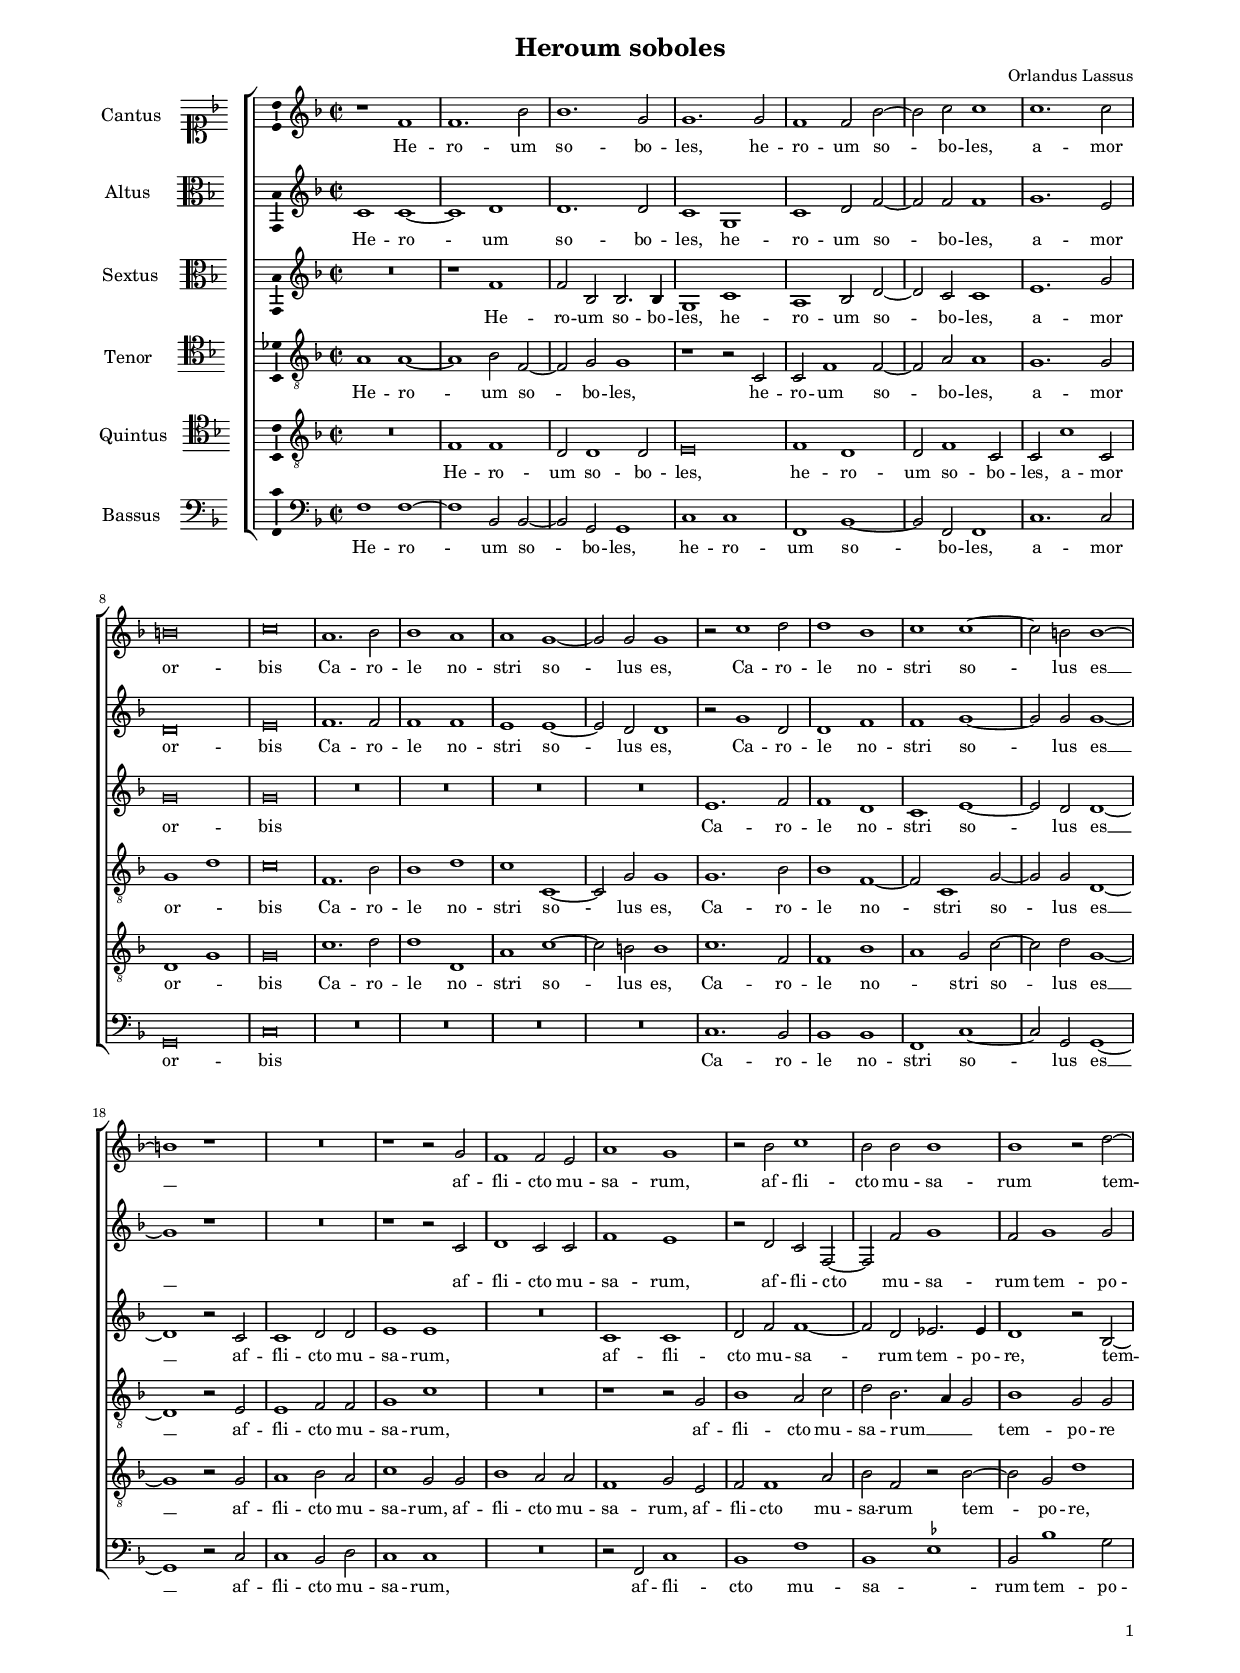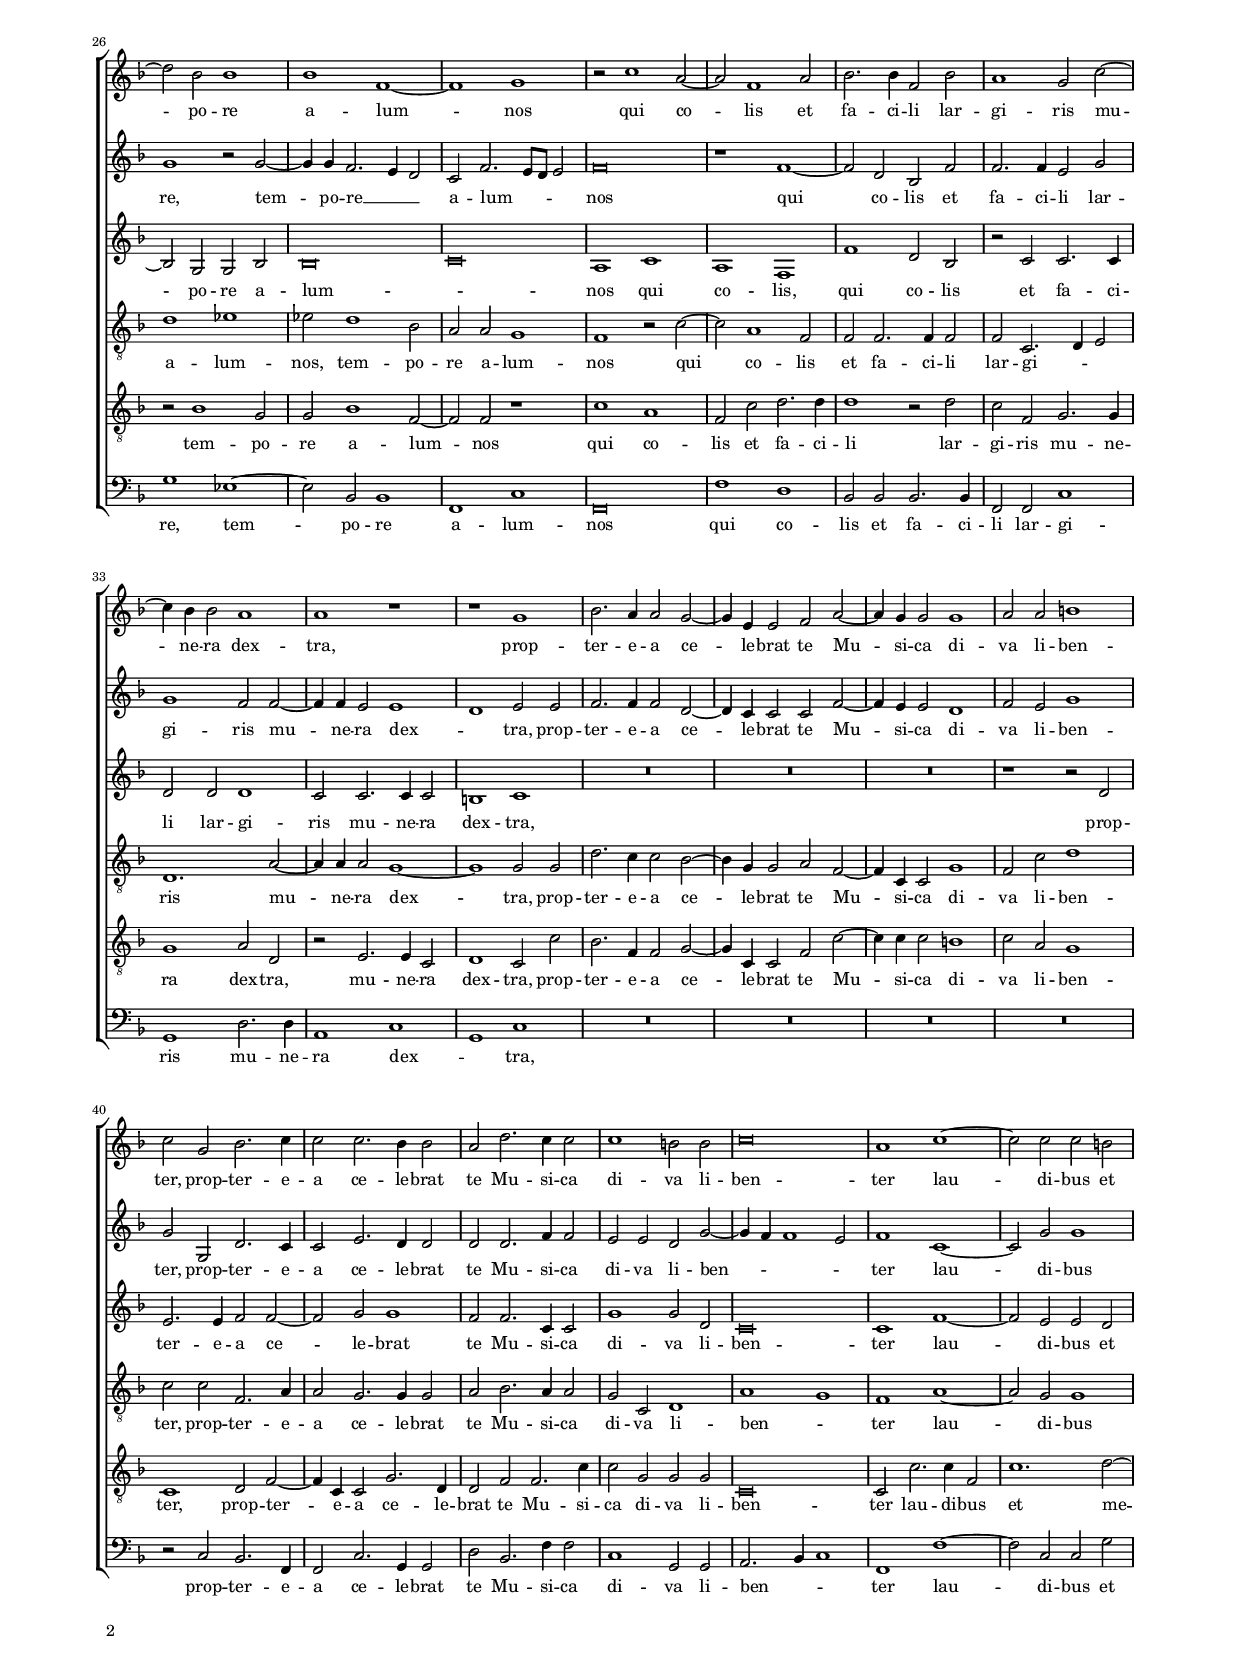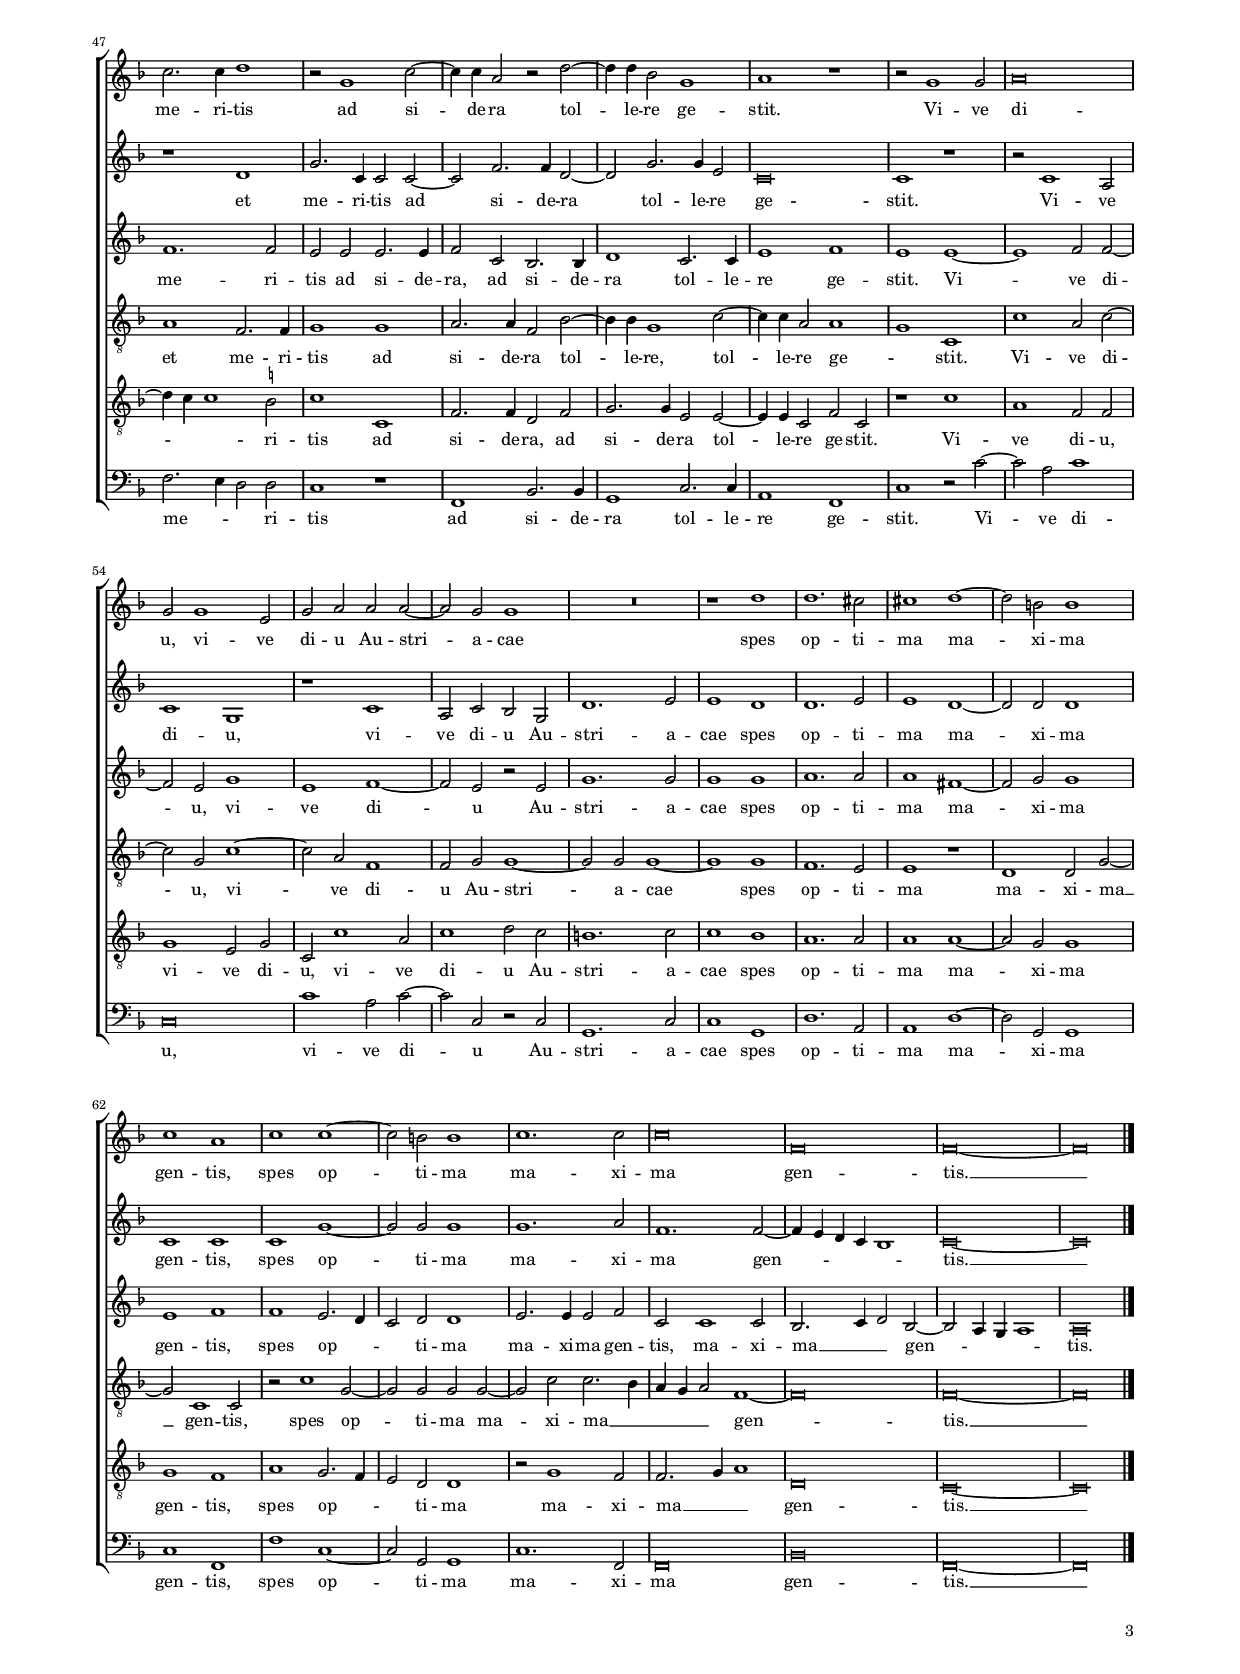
\header
{
  title="Heroum soboles"
  composer="Orlandus Lassus"
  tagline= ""
}

\version "2.22.2"
\language deutsch
#(set-global-staff-size 14)
% #(set-default-paper-size "letter")
#(ly:set-option 'point-and-click #f)


\paper
	{
	top-margin = 1.5 \cm
	bottom-margin = 1 \cm
	left-margin = 1.8 \cm
	right-margin = 1.8 \cm
	ragged-bottom = ##f
	ragged-last-bottom = ##t
	print-page-number = ##f
	system-system-spacing = #'((basic-distance . 17) (minimum-distance . 14) (padding . 5) (strechability . 350))
    oddFooterMarkup=\markup   \fill-line { "" \fromproperty #'page:page-number-string }
    evenFooterMarkup=\markup  \fill-line { \fromproperty #'page:page-number-string "" }
    last-bottom-spacing = #'((basic-distance . 12) (minimum-distance . 7) (padding . 4))
%	systems-per-page = 3
%   page-count = 4
%	min-systems-per-page = 3
	}


ficta = { \once \set suggestAccidentals = ##t }
	
forget = #(define-music-function (music) (ly:music?) #{
	\accidentalStyle forget
	$music
	\accidentalStyle default
	#})


global = {
    % \set Staff.autoBeaming = ##f
	\key f \major
	\time 2/2 \set Score.measureLength = #(ly:make-moment 2/1)
    \set Score.tempoHideNote = ##t
    \tempo 2 = 90
    \skip 1*2*69 \bar "|."
	}
   
incipitcantus = \markup { \score {
	{
	\set Staff.instrumentName = \markup { \fontsize #1 "Cantus" }
	\key f \major
	\clef soprano
	s4 \bar ""
	}
	\layout  {
	raggedright = ##t
	indent = 1.6 \cm
	line-width = 2.2 \cm
	\context { \Staff \remove Time_signature_engraver }
	\override Staff.Clef.Y-extent = #'(0 . 0)
	}} \hspace #1 }


incipitaltus = \markup { \score {
	{
	\set Staff.instrumentName = \markup { \fontsize #1 "Altus" }
	\key f \major
	\clef alto
	s4 \bar ""
	}
	\layout  {
	raggedright = ##t
	indent = 1.6 \cm
	line-width = 2.2 \cm
	\context { \Staff \remove Time_signature_engraver }
	\override Staff.Clef.Y-extent = #'(0 . 0)
	}} \hspace #1 }


incipitsextus = \markup { \score {
	{
	\set Staff.instrumentName = \markup { \fontsize #1 "Sextus" }
	\key f \major
	\clef alto
	s4 \bar ""
	}
	\layout  {
	raggedright = ##t
	indent = 1.6 \cm
	line-width = 2.2 \cm
	\context { \Staff \remove Time_signature_engraver }
	\override Staff.Clef.Y-extent = #'(0 . 0)
	}} \hspace #1 }
      

incipittenor = \markup { \score {
	{
	\set Staff.instrumentName = \markup { \fontsize #1 "Tenor" }
	\key f \major
	\clef tenor
	s4 \bar ""
	}
	\layout  {
	raggedright = ##t
	indent = 1.6 \cm
	line-width = 2.2 \cm
	\context { \Staff \remove Time_signature_engraver }
	\override Staff.Clef.Y-extent = #'(0 . 0)
	}} \hspace #1 }
      
      
incipitquintus = \markup { \score {
	{
	\set Staff.instrumentName = \markup { \fontsize #1 "Quintus" }
	\key f \major
	\clef tenor
	s4 \bar ""
	}
	\layout  {
	raggedright = ##t
	indent = 1.6 \cm
	line-width = 2.2 \cm
	\context { \Staff \remove Time_signature_engraver }
	\override Staff.Clef.Y-extent = #'(0 . 0)
	}} \hspace #1 }
      
      
incipitbassus = \markup { \score {
	{
	\set Staff.instrumentName = \markup { \fontsize #1 "Bassus" }
	\key f \major
	\clef bass
	s4 \bar ""
	}
	\layout  {
	raggedright = ##t
	indent = 1.6 \cm
	line-width = 2.2 \cm
	\context { \Staff \remove Time_signature_engraver }
	\override Staff.Clef.Y-extent = #'(0 . 0)
	}} \hspace #1 }


cantus =  \relative c''
	{
	r1 f,
	f1. b2
	b1. g2
	g1. g2
%5
	f1 f2 b~ |
	b2 c c1
	c1. c2
	h\breve
	c\breve
%10
	a1. b2 |
	b1 a
	a1 g~
	g2 g g1
	r2 c1 d2
%15
	d1 b |
	c1 c~
	c2 h h1~
	h1 r
	R\breve
%20
	r1 r2 g |
	f1 f2 e
	a1 g
	r2 b c1
	b2 b b1
%25
	b1 r2 d~ |
	d2 b b1
	b1 f~
	f1 g
	r2 c1 a2~
%30
	a2 f1 a2 |
	b2. b4 f2 b
	a1 g2 c~
	c4 b b2 a1
	a1 r
%35
	r1 g |
	b2. a4 a2 g~
	g4 e e2 f a~
	a4 g g2 g1
	a2 a h1
%40
	c2 g b2. c4 |
	c2 c2. b4 b2
	a2 d2. c4 c2
	c1 h2 h
	c\breve
%45
	a1 c~ |
	c2 c c h
	c2. c4 d1
	r2 g,1 c2~
	c4 c a2 r d~
%50
	d4 d b2 g1 |
	a1 r
	r2 g1 g2
	a\breve
	g2 g1 e2
%55
	g2 a a a~ |
	a2 g g1
	R\breve
	r1 d'
	d1. cis2
%60
	cis1 d~ |
	d2 h h1
	c1 a
	c1 c~
	c2 h h1
%65
	c1. c2 |
	c\breve
	f,\breve
	f\breve~
	f\breve |
	}


altus = \relative c'
	{
	c1 c~
	c1 d
	d1. d2
	c1 g
%5
	c1 d2 f~ |
	f2 f f1
	g1. e2
	d\breve
	e\breve
%10
	f1. f2 |
	f1 f
	e1 e~
	e2 d d1
	r2 g1 d2
%15
	d1 f |
	f1 g~
	g2 g g1~
	g1 r
	R\breve
%20
	r1 r2 c, |
	d1 c2 c
	f1 e
	r2 d c f,~
	f2 f' g1
%25
	f2 g1 g2 |
	g1 r2 g~
	g4 g f2. e4 d2
	c2 f2. e8 d e2
	f\breve
%30
	r1 f~ |
	f2 d b f'
	f2. f4 e2 g
	g1 f2 f~
	f4 f e2 e1
%35
	d1 e2 e |
	f2. f4 f2 d~
	d4 c c2 c f~
	f4 e e2 d1
	f2 e g1
%40
	g2 g, d'2. c4 |
	c2 e2. d4 d2
	d2 d2. f4 f2
	e2 e d g~
	g4 f f1 e2
%45
	f1 c~ |
	c2 g' g1
	r1 d
	g2. c,4 c2 c~
	c2 f2. f4 d2~
%50
	d2 g2. g4 e2 |
	c\breve
	c1 r
	r2 c1 a2
	c1 g
%55
	r1 c |
	a2 c b g
	d'1. e2
	e1 d
	d1. e2
%60
	e1 d~ |
	d2 d d1
	c1 c
	c1 g'~
	g2 g g1
%65
	g1. a2 |
	f1. f2~
	f4 e d c b1
	c\breve~
	c\breve |
	}


sextus =  \relative c'
	{
	R\breve
	r1 f
	f2 b, b2. b4
	g1 c
%5
	a1 b2 d~ |
	d2 c c1
	e1. g2
	g\breve
	g\breve
%10
	R\breve |
	R\breve
	R\breve
	R\breve
	e1. f2
%15
	f1 d |
	c1 e~
	e2 d d1~
	d1 r2 c
	c1 d2 d
%20
	e1 e |
	R\breve
	c1 c
	d2 f f1~
	f2 d es2. es4
%25
	d1 r2 b~ |
	b2 g g b
	b\breve
	c\breve
	a1 c
%30
	a1 f |
	f'1 d2 b
	r2 c c2. c4
	d2 d d1
	c2 c2. c4 c2
%35
	h1 c |
	R\breve
	R\breve
	R\breve
	r1 r2 d
%40
	e2. e4 f2 f~ |
	f2 g g1
	f2 f2. c4 c2
	g'1 g2 d
	c\breve
%45
	c1 f~ |
	f2 e e d
	f1. f2
	e2 e e2. e4
	f2 c b2. b4
%50
	d1 c2. c4 |
	e1 f
	e1 e~
	e1 f2 f~
	f2 e g1
%55
	e1 f~ |
	f2 e r e
	g1. g2
	g1 g
	a1. a2
%60
	a1 fis~ |
	fis2 g g1
	e1 f
	f1 e2. d4
	c2 d d1
%65
	e2. e4 e2 f |
	c2 c1 c2
	b2. c4 d2 b~
	b2 a4 g a1
	a\breve |
	}


tenor =  \relative c'
	{
	a1 a~
	a1 b2 f~
	f2 g g1
	r1 r2 c,
%5
	c2 f1 f2~ |
	f2 a a1
	g1. g2
	g1 d'
	c\breve
%10
	f,1. b2 |
	b1 d
	c1 c,~
	c2 g' g1
	g1. b2
%15
	b1 f~ |
	f2 c1 g'2~
	g2 g d1~
	d1 r2 e
	e1 f2 f
%20
	g1 c |
	R\breve
	r1 r2 g
	b1 a2 c
	d2 b2. a4 g2
%25
	b1 g2 g |
	d'1 es
	es2 d1 b2
	a2 a g1
	f1 r2 c'~
%30
	c2 a1 f2 |
	f2 f2. f4 f2
	f2 c2. d4 e2
	d1. a'2~
	a4 a a2 g1~
%35
	g1 g2 g |
	d'2. c4 c2 b~
	b4 g g2 a f~
	f4 c c2 g'1
	f2 c' d1
%40
	c2 c f,2. a4 |
	a2 g2. g4 g2
	a2 b2. a4 a2
	g2 c, d1
	a'1 g
%45
	f1 a~ |
	a2 g g1
	a1 f2. f4
	g1 g
	a2. a4 f2 b~
%50
	b4 b g1 c2~ |
	c4 c a2 a1
	g1 c,
	c'1 a2 c~
	c2 g c1~
%55
	c2 a f1 |
	f2 g g1~
	g2 g g1~
	g1 g
	f1. e2
%60
	e1 r |
	d1 d2 g~
	g2 c,1 c2
	r2 c'1 g2~
	g2 g g g~
%65
	g2 c c2. b4 |
	a4 g a2 f1~
	f\breve
	f\breve~
	f\breve |
	}


quintus  =  \relative c'
	{
	R\breve
	f,1 f
	d2 d1 d2
	e\breve
%5
	f1 d |
	d2 f1 c2
	c2 c'1 c,2
	d1 g
	g\breve
%10
	c1. d2 |
	d1 d,
	a'1 c~
	c2 h h1
	c1. f,2
%15
	f1 b |
	a1 g2 c~
	c2 d g,1~
	g1 r2 g
	a1 b2 a
%20
	c1 g2 g |
	b1 a2 a
	f1 g2 e
	f2 f1 a2
	b2 f r b~
%25
	b2 g d'1 |
	r2 b1 g2
	g2 b1 f2~
	f2 f r1
	c'1 a
%30
	f2 c' d2. d4 |
	d1 r2 d
	c2 f, g2. g4
	g1 a2 d,
	r2 e2. e4 c2
%35
	d1 c2 c' |
	b2. f4 f2 g~
	g4 c, c2 f c'~
	c4 c c2 h1
	c2 a g1
%40
	c,1 d2 f~ |
	f4 c c2 g'2. d4
	d2 f f2. c'4
	c2 g g g
	c,\breve
%45
	c2 c'2. c4 f,2 |
	c'1. d2~
	d4 c c1 \ficta h2
	c1 c,
	f2. f4 d2 f
%50
	g2. g4 e2 e~ |
	e4 e c2 f2 c
	r1 c'
	a1 f2 f
	g1 e2 g
%55
	c,2 c'1 a2 |
	c1 d2 c
	h1. c2
	c1 b
	a1. a2
%60
	a1 a~ |
	a2 g g1
	g1 f
	a1 g2. f4
	e2 d d1
%65
	r2 g1 f2 |
	f2. g4 a1
	d,\breve
	c\breve~
	c\breve |
	}


bassus  =  \relative c
	{
	f1 f~
	f1 b,2 b~
	b2 g g1
	c1 c
%5
	f,1 b~ |
	b2 f f1
	c'1. c2
	g\breve
	c\breve
%10
	R\breve |
	R\breve
	R\breve
	R\breve
	c1. b2
%15
	b1 b |
	f1 c'~
	c2 g g1~
	g1 r2 c
	c1 b2 d
%20
	c1 c |
	R\breve
	r2 f, c'1
	b1 f'
	b,1 \ficta es
%25
	b2 b'1 g2 |
	g1 es~
	es2 b b1
	f1 c'
	f,\breve
%30
	f'1 d |
	b2 b b2. b4
	f2 f c'1
	g1 d'2. d4
	a1 c
%35
	g1 c |
	R\breve
	R\breve
	R\breve
	R\breve
%40
	r2 c b2. f4 |
	f2 c'2. g4 g2
	d'2 b2. f'4 f2
	c1 g2 g
	a2. b4 c1
%45
	f,1 f'~ |
	f2 c c g'
	f2. e4 d2 d
	c1 r
	f,1 b2. b4
%50
	g1 c2. c4 |
	a1 f
	c'1 r2 c'~
	c2 a c1
	c,\breve
%55
	c'1 a2 c~ |
	c2 c, r c
	g1. c2
	c1 g
	d'1. a2
%60
	a1 d~ |
	d2 g, g1
	c1 f,
	f'1 c~
	c2 g g1
%65
	c1. f,2 |
	f\breve
	b\breve
	f\breve~
	f\breve |
	}


lyricscantus = \lyricmode {
	He -- ro -- um so -- bo -- les,
    he -- ro -- um so -- bo -- les,
    a -- mor or -- bis Ca -- ro -- le no -- stri so -- lus es,
    Ca -- ro -- le no -- stri so -- lus es __
    af -- fli -- cto mu -- sa -- rum,
    af -- fli -- cto mu -- sa -- rum tem -- po -- re a -- lum -- nos
    qui co -- lis et fa -- ci -- li lar -- gi -- ris mu -- ne -- ra dex -- tra,
    prop -- ter -- e -- a ce -- le -- brat te Mu -- si -- ca di -- va li -- ben -- ter,
    prop -- ter -- e -- a ce -- le -- brat te Mu -- si -- ca di -- va li -- ben -- ter
    lau -- di -- bus et me -- ri -- tis ad si -- de -- ra tol -- le -- re ge -- stit.
    Vi -- ve di -- u,
    vi -- ve di -- u
    Au -- stri -- a -- cae spes op -- ti -- ma ma -- xi -- ma gen -- tis,
    spes op -- ti -- ma ma -- xi -- ma gen -- tis. __
	}


lyricsaltus = \lyricmode {
	He -- ro -- um so -- bo -- les,
    he -- ro -- um so -- bo -- les,
    a -- mor or -- bis Ca -- ro -- le no -- stri so -- lus es,
    Ca -- ro -- le no -- stri so -- lus es __
    af -- fli -- cto mu -- sa -- rum,
    af -- fli -- cto mu -- sa -- rum tem -- po -- re,
    tem -- po -- re __ _ _ a -- lum -- _ _ _ nos
    qui co -- lis et fa -- ci -- li lar -- gi -- ris mu -- ne -- ra dex -- _ tra,
    prop -- ter -- e -- a ce -- le -- brat te Mu -- si -- ca di -- va li -- ben -- ter,
    prop -- ter -- e -- a ce -- le -- brat te Mu -- si -- ca di -- va li -- ben -- _ _ _ ter
    lau -- di -- bus et me -- ri -- tis ad si -- de -- ra tol -- le -- re ge -- stit.
    Vi -- ve di -- u,
    vi -- ve di -- u
    Au -- stri -- a -- cae spes op -- ti -- ma ma -- xi -- ma gen -- tis,
    spes op -- ti -- ma ma -- xi -- ma gen -- _ _ _ _ tis. __
	}


lyricssextus = \lyricmode {
	He -- ro -- um so -- bo -- les,
    he -- ro -- um so -- bo -- les,
    a -- mor or -- bis Ca -- ro -- le no -- stri so -- lus es __
    af -- fli -- cto mu -- sa -- rum,
    af -- fli -- cto mu -- sa -- rum tem -- po -- re,
    tem -- po -- re a -- lum -- _ nos
    qui co -- lis,
    qui co -- lis et fa -- ci -- li lar -- gi -- ris mu -- ne -- ra dex -- tra,
    prop -- ter -- e -- a ce -- le -- brat te Mu -- si -- ca di -- va li -- ben -- ter
    lau -- di -- bus et me -- ri -- tis ad si -- de -- ra,
    ad si -- de -- ra tol -- le -- re ge -- stit.
    Vi -- ve di -- u,
    vi -- ve di -- u
    Au -- stri -- a -- cae spes op -- ti -- ma ma -- xi -- ma gen -- tis,
    spes op -- _ _ ti -- ma ma -- xi -- ma gen -- tis,
    ma -- xi -- ma __ _ _ gen -- _ _ _ tis.
	}
	

lyricstenor = \lyricmode {
	He -- ro -- um so -- bo -- les,
    he -- ro -- um so -- bo -- les,
    a -- mor or -- _ bis Ca -- ro -- le no -- stri so -- lus es,
    Ca -- ro -- le no -- stri so -- lus es __
    af -- fli -- cto mu -- sa -- rum,
    af -- fli -- cto mu -- sa -- rum __ _ _ tem -- po -- re a -- lum -- nos,
    tem -- po -- re a -- lum -- nos
    qui co -- lis et fa -- ci -- li lar -- gi -- _ _ ris mu -- ne -- ra dex -- tra,
    prop -- ter -- e -- a ce -- le -- brat te Mu -- si -- ca di -- va li -- ben -- ter,
    prop -- ter -- e -- a ce -- le -- brat te Mu -- si -- ca di -- va li -- ben -- _ ter
    lau -- di -- bus et me -- ri -- tis ad si -- de -- ra tol -- le -- re,
    tol -- le -- re ge -- _ stit.
    Vi -- ve di -- u,
    vi -- ve di -- u
    Au -- stri -- a -- cae spes op -- ti -- ma ma -- xi -- ma __ gen -- tis,
    spes op -- ti -- ma ma -- xi -- ma __ _ _ _ _ gen -- tis. __
	}


lyricsquintus = \lyricmode {
	He -- ro -- um so -- bo -- les,
    he -- ro -- um so -- bo -- les,
    a -- mor or -- _ bis Ca -- ro -- le no -- stri so -- lus es,
    Ca -- ro -- le no -- _ stri so -- lus es __
    af -- fli -- cto mu -- sa -- rum,
    af -- fli -- cto mu -- sa -- rum,
    af -- fli -- cto mu -- sa -- rum tem -- po -- re,
    tem -- po -- re a -- lum -- nos
    qui co -- lis et fa -- ci -- li lar -- gi -- ris mu -- ne -- ra dex -- tra,
    mu -- ne -- ra dex -- tra,
    prop -- ter -- e -- a ce -- le -- brat te Mu -- si -- ca di -- va li -- ben -- ter,
    prop -- ter -- e -- a ce -- le -- brat te Mu -- si -- ca di -- va li -- ben -- ter
    lau -- di -- bus et me -- _ _ ri -- tis ad si -- de -- ra,
    ad si -- de -- ra tol -- le -- re ge -- stit.
    Vi -- ve di -- u,
    vi -- ve di -- u,
    vi -- ve di -- u
    Au -- stri -- a -- cae spes op -- ti -- ma ma -- xi -- ma gen -- tis,
    spes op -- _ _ ti -- ma ma -- xi -- ma __ _ _ gen -- tis. __
	}


lyricsbassus = \lyricmode {
	He -- ro -- um so -- bo -- les,
    he -- ro -- um so -- bo -- les,
    a -- mor or -- bis
    Ca -- ro -- le no -- stri so -- lus es __
    af -- fli -- cto mu -- sa -- rum,
    af -- fli -- cto mu -- sa -- _ rum tem -- po -- re,
    tem -- po -- re a -- lum -- nos
    qui co -- lis et fa -- ci -- li lar -- gi -- ris mu -- ne -- ra dex -- _ tra,
    prop -- ter -- e -- a ce -- le -- brat te Mu -- si -- ca di -- va li -- ben -- _ _ ter
    lau -- di -- bus et me -- _ _ ri -- tis ad si -- de -- ra tol -- le -- re ge -- stit.
    Vi -- ve di -- u,
    vi -- ve di -- u
    Au -- stri -- a -- cae spes op -- ti -- ma ma -- xi -- ma gen -- tis,
    spes op -- ti -- ma ma -- xi -- ma gen -- tis. __
	}


\score
{  
	\transpose c c {
	\new ChoirStaff \with { \override StaffGrouper.staff-staff-spacing.basic-distance = #12 }
	<<

	\new Staff << \global
	\new Voice="v1" {
		\set Staff.instrumentName=\incipitcantus
		\set Staff.midiInstrument = "reed organ"
		\clef violin
		\cantus }
	\new Lyrics \lyricsto "v1" {\lyricscantus }
	>>


	\new Staff << \global
	\new Voice="v2" {
		\set Staff.instrumentName=\incipitaltus
		\set Staff.midiInstrument = "reed organ"
        \clef violin % "G_8"
		\altus}
	\new Lyrics \lyricsto "v2" {\lyricsaltus }
	>>
    

	\new Staff << \global
	\new Voice="v6" {
		\set Staff.instrumentName=\incipitsextus
		\set Staff.midiInstrument = "reed organ"
        \clef violin % "G_8"
		\sextus}
	\new Lyrics \lyricsto "v6" {\lyricssextus }
	>>


	\new Staff << \global
	\new Voice="v3" {
		\set Staff.instrumentName=\incipittenor
		\set Staff.midiInstrument = "reed organ"
		\clef "G_8"
		\tenor }
	\new Lyrics \lyricsto "v3" {\lyricstenor }
	>>


	\new Staff << \global
	\new Voice="v5" {
		\set Staff.instrumentName=\incipitquintus
		\set Staff.midiInstrument = "reed organ"
		\clef "G_8"
		\quintus}
	\new Lyrics \lyricsto "v5" {\lyricsquintus }
	>>


	\new Staff << \global
	\new Voice="v4" {
		\set Staff.instrumentName=\incipitbassus
		\set Staff.midiInstrument = "reed organ"
		\clef bass 
		\bassus }
	\new Lyrics \lyricsto "v4" {\lyricsbassus}
	>>

	>>
	} % transpose

	\layout
	{
	indent = 2.5 \cm
%	\context { \Lyrics \override VerticalAxisGroup.nonstaff-relatedstaff-spacing.padding = #2 }
%	\context { \Lyrics \override LyricText.font-size = #1 }
	\context { \Staff \override TimeSignature.break-visibility = #end-of-line-invisible }
    \context { \Staff \consists "Ambitus_engraver" }
%	\context { \Voice \override Slur.transparent = ##t }
	\context { \Score \override BarNumber.padding = #2 }
	\context { \Voice \override NoteHead.style = #'baroque }
	}

\midi
	{
	}

}


% EOF
